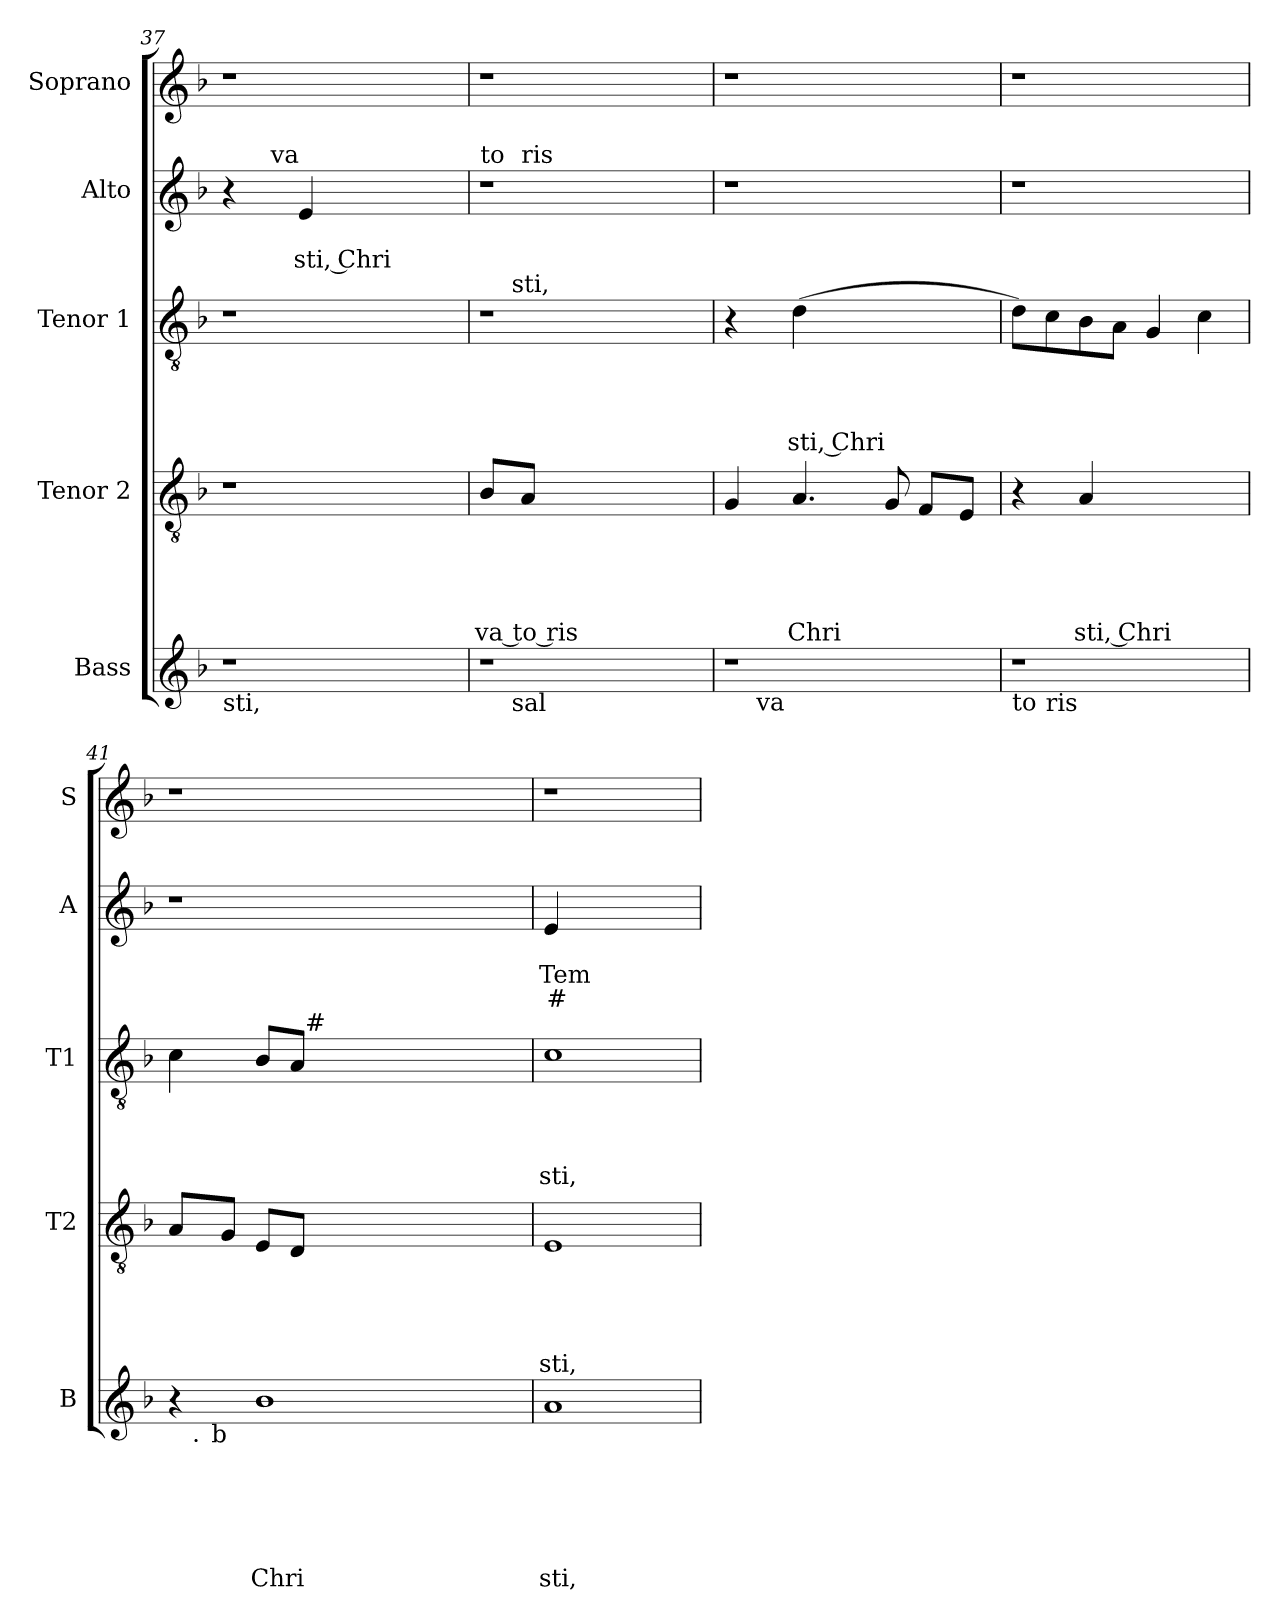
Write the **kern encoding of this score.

**kern	**text	**text	**text	**text	**text	**text	**kern	**text	**text	**text	**text	**text	**kern	**text	**text	**text	**text	**kern	**text	**text	**text	**kern
*part5	*part5	*part5	*part5	*part5	*part5	*part5	*part4	*part4	*part4	*part4	*part4	*part4	*part3	*part3	*part3	*part3	*part3	*part2	*part2	*part2	*part2	*part1
*staff5	*staff5	*staff5	*staff5	*staff5	*staff5	*staff5	*staff4	*staff4	*staff4	*staff4	*staff4	*staff4	*staff3	*staff3	*staff3	*staff3	*staff3	*staff2	*staff2	*staff2	*staff2	*staff1
*I"Bass	*	*	*	*	*	*	*I"Tenor 2	*	*	*	*	*	*I"Tenor 1	*	*	*	*	*I"Alto	*	*	*	*I"Soprano
*I'B	*	*	*	*	*	*	*I'T2	*	*	*	*	*	*I'T1	*	*	*	*	*I'A	*	*	*	*I'S
*clefG2	*	*	*	*	*	*	*clefGv2	*	*	*	*	*	*clefGv2	*	*	*	*	*clefG2	*	*	*	*clefG2
*k[b-]	*	*	*	*	*	*	*k[b-]	*	*	*	*	*	*k[b-]	*	*	*	*	*k[b-]	*	*	*	*k[b-]
*F:	*	*	*	*	*	*	*F:	*	*	*	*	*	*F:	*	*	*	*	*F:	*	*	*	*F:
=37	=37	=37	=37	=37	=37	=37	=37	=37	=37	=37	=37	=37	=37	=37	=37	=37	=37	=37	=37	=37	=37	=37
!LO:TX:b:t=sti,	!	!	!	!	!	!	!	!	!	!	!	!	!	!	!	!	!	!	!	!	!	!
*	*	*	*	*	*	*	*	*	*	*	*	*	*	*	*	*	*	*^	*	*	*	*
1r	.	.	.	.	.	.	1r	.	.	.	.	.	1r	.	.	.	.	4r	8ryy	.	.	.	1r
.	.	.	.	.	.	.	.	.	.	.	.	.	.	.	.	.	.	.	32ryy	.	.	.	.
!	!	!	!	!	!	!	!	!	!	!	!	!	!	!	!	!	!	!	!LO:TX:a:t=va	!	!	!	!
.	.	.	.	.	.	.	.	.	.	.	.	.	.	.	.	.	.	.	2ryy	.	.	.	.
!	!	!	!	!	!	!	!	!	!	!	!	!	!	!	!	!	!	!	!	!	!LO:LY:b:rj	!	!
.	.	.	.	.	.	.	.	.	.	.	.	.	.	.	.	.	.	4e/	.	.	sti, Chri	.	.
.	.	.	.	.	.	.	.	.	.	.	.	.	.	.	.	.	.	2ryy	.	.	.	.	.
.	.	.	.	.	.	.	.	.	.	.	.	.	.	.	.	.	.	.	4ryy	.	.	.	.
.	.	.	.	.	.	.	.	.	.	.	.	.	.	.	.	.	.	.	16.ryy	.	.	.	.
=38	=38	=38	=38	=38	=38	=38	=38	=38	=38	=38	=38	=38	=38	=38	=38	=38	=38	=38	=38	=38	=38	=38	=38
!	!	!	!	!	!	!	!	!	!	!	!	!	!	!	!	!	!	!LO:TX:a:t=to	!	!	!	!	!
!	!	!	!	!	!	!	!	!	!	!	!	!LO:LY:b:rj	!	!	!	!	!	!	!	!	!	!	!
*^	*	*	*	*	*	*	*	*	*	*	*	*	*^	*	*	*	*	*	*	*	*	*	*
1r	16..ryy	.	.	.	.	.	.	8B-/L	.	.	.	.	va to ris	1r	16..ryy	.	.	.	.	1r	8ryy	.	.	.	1r
!	!	!	!	!	!	!	!	!	!	!	!	!	!	!	!LO:TX:a:t=sti,	!	!	!	!	!	!	!	!	!	!
!	!LO:TX:b:t=sal	!	!	!	!	!	!	!	!	!	!	!	!	!	!	!	!	!	!	!	!	!	!	!	!
.	2ryy	.	.	.	.	.	.	.	.	.	.	.	.	.	2ryy	.	.	.	.	.	.	.	.	.	.
!	!	!	!	!	!	!	!	!	!	!	!	!	!	!	!	!	!	!	!	!	!LO:TX:a:t=ris	!	!	!	!
.	.	.	.	.	.	.	.	8A/J	.	.	.	.	.	.	.	.	.	.	.	.	2..ryy	.	.	.	.
.	.	.	.	.	.	.	.	2.ryy	.	.	.	.	.	.	.	.	.	.	.	.	.	.	.	.	.
.	4ryy	.	.	.	.	.	.	.	.	.	.	.	.	.	4ryy	.	.	.	.	.	.	.	.	.	.
.	8ryy	.	.	.	.	.	.	.	.	.	.	.	.	.	8ryy	.	.	.	.	.	.	.	.	.	.
.	64ryy	.	.	.	.	.	.	.	.	.	.	.	.	.	64ryy	.	.	.	.	.	.	.	.	.	.
*	*	*	*	*	*	*	*	*	*	*	*	*	*	*v	*v	*	*	*	*	*	*	*	*	*	*
*	*	*	*	*	*	*	*	*	*	*	*	*	*	*	*	*	*	*	*v	*v	*	*	*	*
=39	=39	=39	=39	=39	=39	=39	=39	=39	=39	=39	=39	=39	=39	=39	=39	=39	=39	=39	=39	=39	=39	=39	=39
1r	16..ryy	.	.	.	.	.	.	4G/	.	.	.	.	.	4r	.	.	.	.	1r	.	.	.	1r
!	!LO:TX:b:t=va	!	!	!	!	!	!	!	!	!	!	!	!	!	!	!	!	!	!	!	!	!	!
.	2ryy	.	.	.	.	.	.	.	.	.	.	.	.	.	.	.	.	.	.	.	.	.	.
!	!	!	!	!	!	!	!	!	!	!	!	!	!LO:LY:b	!	!	!	!	!LO:LY:b:rj	!	!	!	!	!
.	.	.	.	.	.	.	.	4.A/	.	.	.	.	Chri	(>4d\	.	.	.	sti, Chri	.	.	.	.	.
.	.	.	.	.	.	.	.	.	.	.	.	.	.	2ryy	.	.	.	.	.	.	.	.	.
.	4ryy	.	.	.	.	.	.	.	.	.	.	.	.	.	.	.	.	.	.	.	.	.	.
.	.	.	.	.	.	.	.	8G/	.	.	.	.	.	.	.	.	.	.	.	.	.	.	.
.	.	.	.	.	.	.	.	8F/L	.	.	.	.	.	.	.	.	.	.	.	.	.	.	.
.	8ryy	.	.	.	.	.	.	.	.	.	.	.	.	.	.	.	.	.	.	.	.	.	.
.	.	.	.	.	.	.	.	8E/J	.	.	.	.	.	.	.	.	.	.	.	.	.	.	.
.	64ryy	.	.	.	.	.	.	.	.	.	.	.	.	.	.	.	.	.	.	.	.	.	.
=40	=40	=40	=40	=40	=40	=40	=40	=40	=40	=40	=40	=40	=40	=40	=40	=40	=40	=40	=40	=40	=40	=40	=40
!LO:TX:b:t=to	!	!	!	!	!	!	!	!	!	!	!	!	!	!	!	!	!	!	!	!	!	!	!
1r	8ryy	.	.	.	.	.	.	4r	.	.	.	.	.	8d\L)	.	.	.	.	1r	.	.	.	1r
!	!LO:TX:b:t=ris	!	!	!	!	!	!	!	!	!	!	!	!	!	!	!	!	!	!	!	!	!	!
.	2..ryy	.	.	.	.	.	.	.	.	.	.	.	.	8c\	.	.	.	.	.	.	.	.	.
!	!	!	!	!	!	!	!	!	!	!	!	!	!LO:LY:b:rj	!	!	!	!	!	!	!	!	!	!
.	.	.	.	.	.	.	.	4A/	.	.	.	.	sti, Chri	8B-\	.	.	.	.	.	.	.	.	.
.	.	.	.	.	.	.	.	.	.	.	.	.	.	8A\J	.	.	.	.	.	.	.	.	.
.	.	.	.	.	.	.	.	2ryy	.	.	.	.	.	4G/	.	.	.	.	.	.	.	.	.
.	.	.	.	.	.	.	.	.	.	.	.	.	.	4c\	.	.	.	.	.	.	.	.	.
!!LO:LB:g=z
=41	=41	=41	=41	=41	=41	=41	=41	=41	=41	=41	=41	=41	=41	=41	=41	=41	=41	=41	=41	=41	=41	=41	=41
*	*^	*	*	*	*	*	*	*	*	*	*	*	*	*^	*	*	*	*	*	*	*	*	*
4r	16ryy	16..ryy	.	.	.	.	.	.	8A/L	.	.	.	.	.	4c\	4ryy	.	.	.	.	1r	.	.	.	1r
!	!LO:TX:b:t=.	!	!	!	!	!	!	!	!	!	!	!	!	!	!	!	!	!	!	!	!	!	!	!	!
.	1ryy	.	.	.	.	.	.	.	.	.	.	.	.	.	.	.	.	.	.	.	.	.	.	.	.
!	!	!LO:TX:b:t=b	!	!	!	!	!	!	!	!	!	!	!	!	!	!	!	!	!	!	!	!	!	!	!
.	.	1ryy	.	.	.	.	.	.	.	.	.	.	.	.	.	.	.	.	.	.	.	.	.	.	.
.	.	.	.	.	.	.	.	.	8G/J	.	.	.	.	.	.	.	.	.	.	.	.	.	.	.	.
!	!	!	!	!	!	!	!	!LO:LY:b	!	!	!	!	!	!	!	!	!	!	!	!	!	!	!	!	!
1b-	.	.	.	.	.	.	.	Chri	8E/L	.	.	.	.	.	8B-/L	8ryy	.	.	.	.	.	.	.	.	.
.	.	.	.	.	.	.	.	.	8D/J	.	.	.	.	.	8A/J	32ryy	.	.	.	.	.	.	.	.	.
!	!	!	!	!	!	!	!	!	!	!	!	!	!	!	!	!LO:TX:a:t=#	!	!	!	!	!	!	!	!	!
.	.	.	.	.	.	.	.	.	.	.	.	.	.	.	.	2ryy	.	.	.	.	.	.	.	.	.
.	.	.	.	.	.	.	.	.	2.ryy	.	.	.	.	.	2.ryy	.	.	.	.	.	.	.	.	.	.
.	.	.	.	.	.	.	.	.	.	.	.	.	.	.	.	4ryy	.	.	.	.	.	.	.	.	.
.	.	.	.	.	.	.	.	.	.	.	.	.	.	.	.	.	.	.	.	.	4ryy	.	.	.	4ryy
.	8.ryy	.	.	.	.	.	.	.	.	.	.	.	.	.	.	.	.	.	.	.	.	.	.	.	.
.	.	8ryy	.	.	.	.	.	.	.	.	.	.	.	.	.	.	.	.	.	.	.	.	.	.	.
.	.	.	.	.	.	.	.	.	.	.	.	.	.	.	.	16.ryy	.	.	.	.	.	.	.	.	.
.	.	64ryy	.	.	.	.	.	.	.	.	.	.	.	.	.	.	.	.	.	.	.	.	.	.	.
=42	=42	=42	=42	=42	=42	=42	=42	=42	=42	=42	=42	=42	=42	=42	=42	=42	=42	=42	=42	=42	=42	=42	=42	=42	=42
!	!	!	!	!	!	!	!	!LO:LY:b	!	!	!	!	!	!LO:LY:b	!	!	!	!	!	!LO:LY:b	!	!	!LO:LY:b:rj	!LO:LY:b:rj	!
*v	*v	*v	*	*	*	*	*	*	*	*	*	*	*	*	*v	*v	*	*	*	*	*	*	*	*	*
1a	.	.	.	.	.	sti,	1E	.	.	.	.	sti,	1c	.	.	.	sti,	4e/	.	Tem	#-	1r
.	.	.	.	.	.	.	.	.	.	.	.	.	.	.	.	.	.	2.ryy	.	.	.	.
=	=	=	=	=	=	=	=	=	=	=	=	=	=	=	=	=	=	=	=	=	=	=
*-	*-	*-	*-	*-	*-	*-	*-	*-	*-	*-	*-	*-	*-	*-	*-	*-	*-	*-	*-	*-	*-	*-
